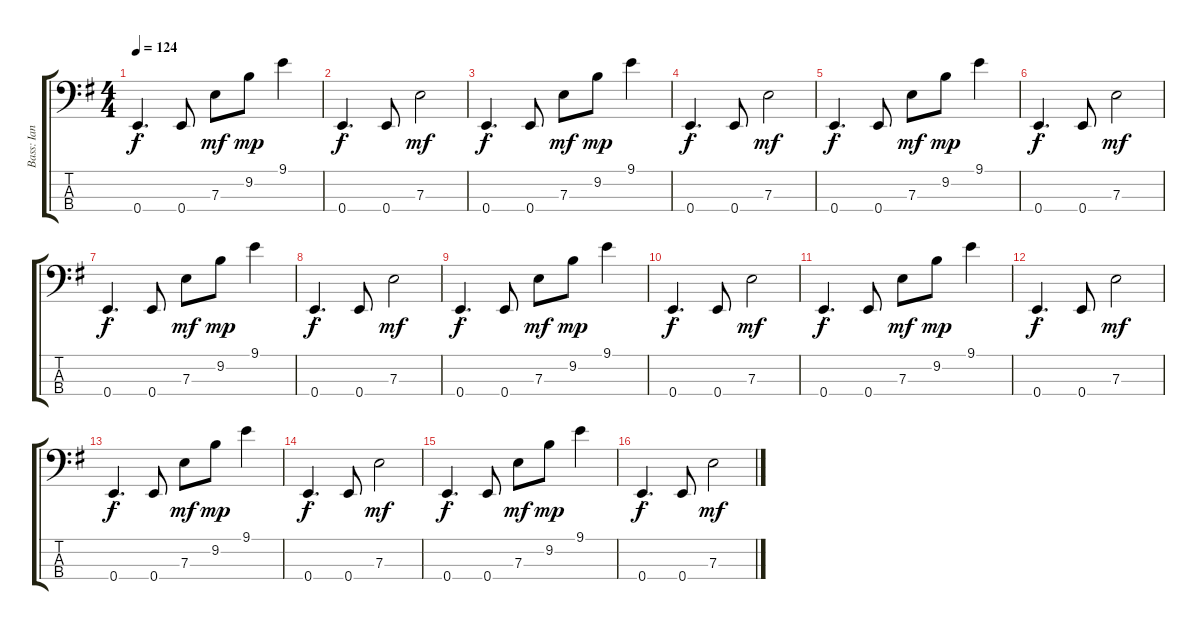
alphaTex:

\track ("Bass: Ian" "Bass: Ian") {instrument electricbassfinger}
\staff {score tabs}
\tuning (G2 D2 A1 E1) {hide}
\ts (4 4)
\tempo 124
\clef f4
\ks g
0.4{st}.4{d dy f} 0.4.8 7.3.8{dy mf} 9.2.8{dy mp} 9.1.4 |
0.4{st}.4{d dy f} 0.4.8 7.3.2{dy mf} |
0.4{st}.4{d dy f} 0.4.8 7.3.8{dy mf} 9.2.8{dy mp} 9.1.4 |
0.4{st}.4{d dy f} 0.4.8 7.3.2{dy mf} |
0.4{st}.4{d dy f} 0.4.8 7.3.8{dy mf} 9.2.8{dy mp} 9.1.4 |
0.4{st}.4{d dy f} 0.4.8 7.3.2{dy mf} |
0.4{st}.4{d dy f} 0.4.8 7.3.8{dy mf} 9.2.8{dy mp} 9.1.4 |
0.4{st}.4{d dy f} 0.4.8 7.3.2{dy mf} |
0.4{st}.4{d dy f} 0.4.8 7.3.8{dy mf} 9.2.8{dy mp} 9.1.4 |
0.4{st}.4{d dy f} 0.4.8 7.3.2{dy mf} |
0.4{st}.4{d dy f} 0.4.8 7.3.8{dy mf} 9.2.8{dy mp} 9.1.4 |
0.4{st}.4{d dy f} 0.4.8 7.3.2{dy mf} |
0.4{st}.4{d dy f} 0.4.8 7.3.8{dy mf} 9.2.8{dy mp} 9.1.4 |
0.4{st}.4{d dy f} 0.4.8 7.3.2{dy mf} |
0.4{st}.4{d dy f} 0.4.8 7.3.8{dy mf} 9.2.8{dy mp} 9.1.4 |
0.4{st}.4{d dy f} 0.4.8 7.3.2{dy mf}
